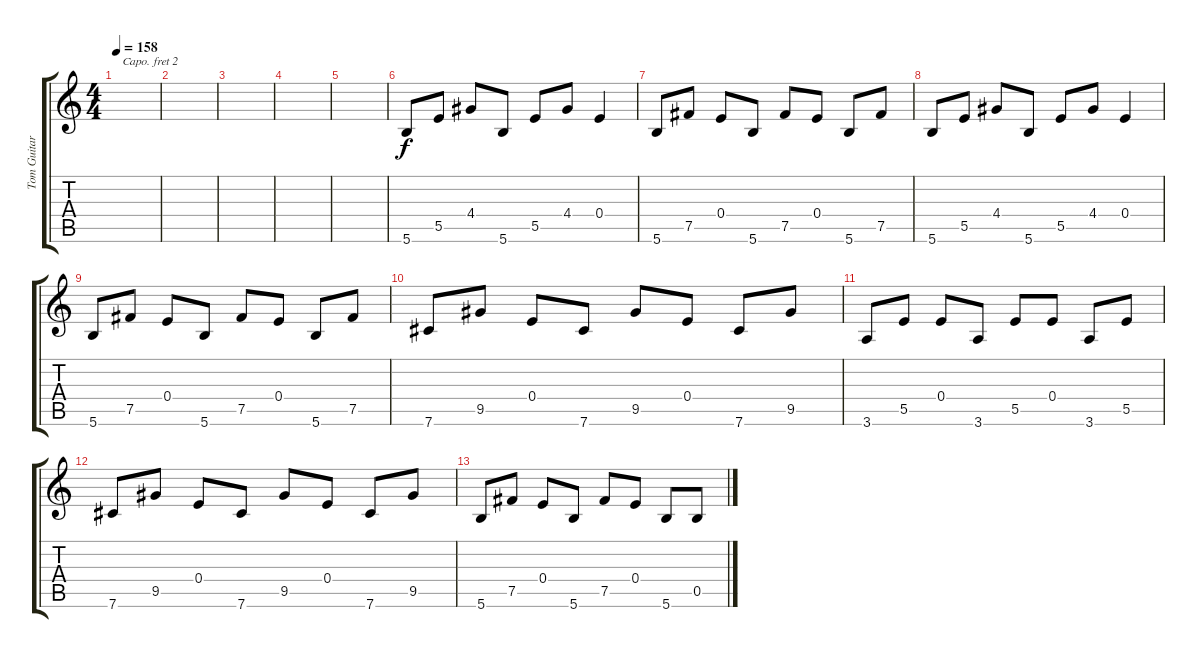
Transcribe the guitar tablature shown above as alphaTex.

\track ("Tom Guitar Clean" "Tom Guitar") {instrument electricguitarclean}
\staff {score tabs}
\capo 2
\tuning (E4 B3 G3 D3 A2 E2) {hide}
\ts (4 4)
\tempo 158
\clef g2
\ks c
|
|
|
|
|
5.6.8 5.5.8 4.4.8 5.6.8 5.5.8 4.4.8 0.4.4 |
5.6.8 7.5.8 0.4.8 5.6.8 7.5.8 0.4.8 5.6.8 7.5.8 |
5.6.8 5.5.8 4.4.8 5.6.8 5.5.8 4.4.8 0.4.4 |
5.6.8 7.5.8 0.4.8 5.6.8 7.5.8 0.4.8 5.6.8 7.5.8 |
7.6.8 9.5.8 0.4.8 7.6.8 9.5.8 0.4.8 7.6.8 9.5.8 |
3.6.8 5.5.8 0.4.8 3.6.8 5.5.8 0.4.8 3.6.8 5.5.8 |
7.6.8 9.5.8 0.4.8 7.6.8 9.5.8 0.4.8 7.6.8 9.5.8 |
5.6.8 7.5.8 0.4.8 5.6.8 7.5.8 0.4.8 5.6.8 0.5.8
